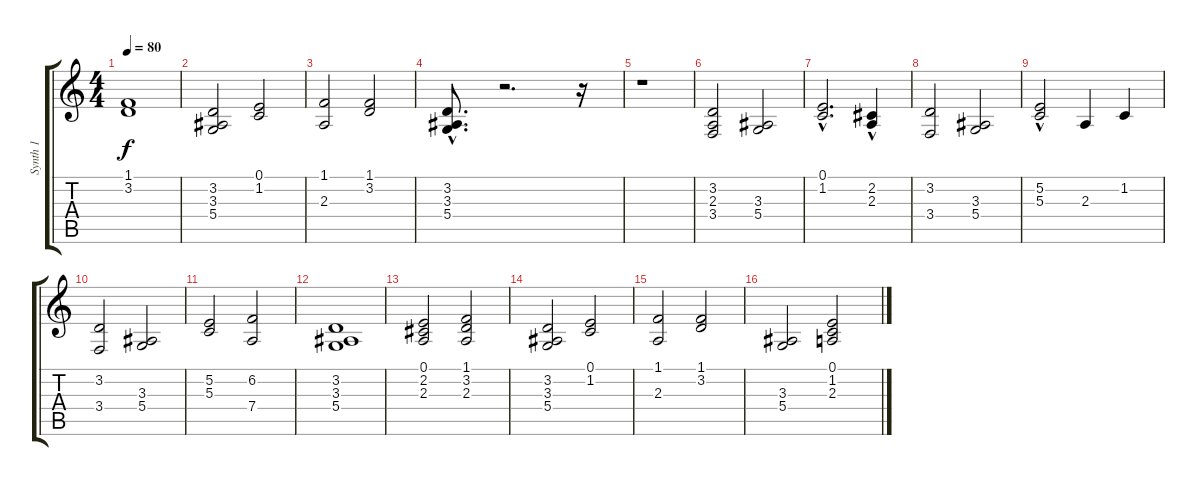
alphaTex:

\track ("Synth 1" "Synth 1") {instrument synthstrings1}
\staff {score tabs}
\tuning (E4 B3 G3 D3 A2 E2) {hide}
\ts (4 4)
\tempo 80
\clef g2
\ks c
(1.1 3.2).1{dy f} |
(3.2 3.3 5.4).2 (0.1 1.2).2 |
(1.1 2.3).2 (1.1 3.2).2 |
(3.2{hac} 3.3 5.4{hac}).8{d} r.2{d} r.16 |
r.1 |
(3.2 2.3 3.4).2 (3.3 5.4).2 |
(0.1 1.2{hac}).2{d} (2.2 2.3{hac}).4 |
(3.2 3.4).2 (3.3 5.4).2 |
(5.2 5.3{hac}).2 2.3.4 1.2.4 |
(3.2 3.4).2 (3.3 5.4).2 |
(5.2 5.3).2 (6.2 7.4).2 |
(3.2 3.3 5.4).1 |
(0.1 2.2 2.3).2 (1.1 3.2 2.3).2 |
(3.2 3.3 5.4).2 (0.1 1.2).2 |
(1.1 2.3).2 (1.1 3.2).2 |
(3.3 5.4).2 (0.1 1.2 2.3).2
